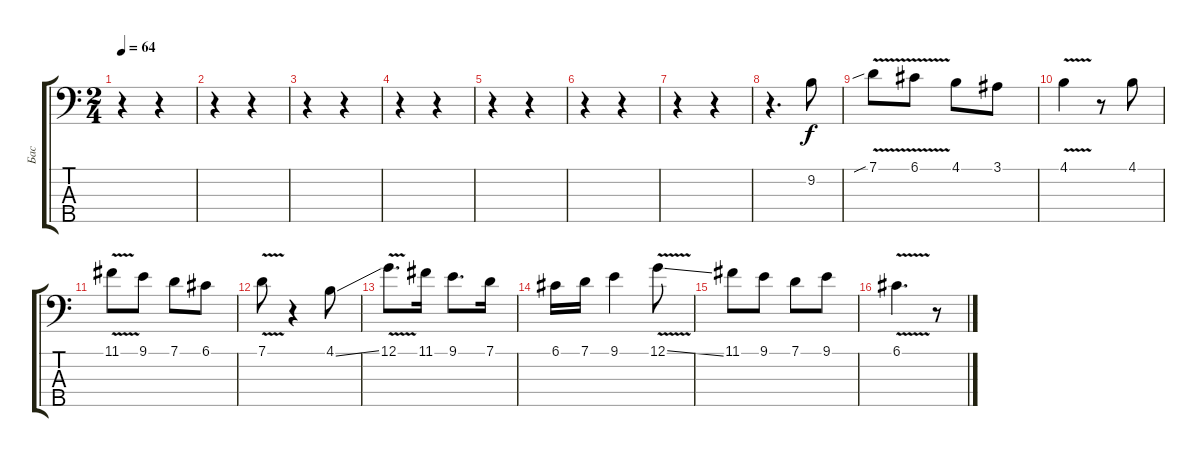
\track ("Бас" "Бас") {instrument electricbassfinger}
\staff {score tabs}
\tuning (G2 D2 A1 E1 B0) {hide}
\ts (2 4)
\tempo 64
\clef f4
\ks c
r.4{dy f} r.4 |
r.4 r.4 |
r.4 r.4 |
r.4 r.4 |
r.4 r.4 |
r.4 r.4 |
r.4 r.4 |
r.4{d} 9.2.8 |
7.1{v sib}.8 6.1{v}.8 4.1.8 3.1.8 |
4.1{v}.4 r.8 4.1.8 |
11.1{v}.8 9.1.8 7.1.8 6.1.8 |
7.1{v}.8 r.4 4.1{ss}.8 |
12.1{v}.8{d} 11.1.16 9.1.8{d} 7.1.16 |
6.1.16 7.1.16 9.1.4 12.1{v ss}.8 |
11.1.8 9.1.8 7.1.8 9.1.8 |
6.1{v}.4{d} r.8
